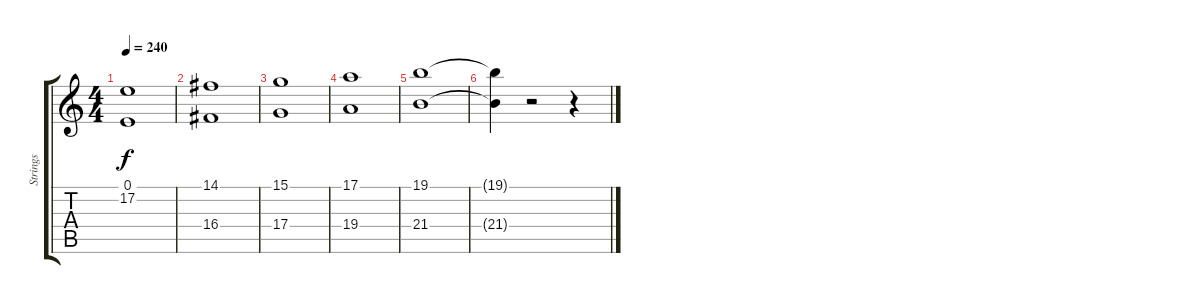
\track ("Strings" "Strings") {instrument stringensemble1}
\staff {score tabs}
\tuning (E4 B3 G3 D3 A2 E2) {hide}
\ts (4 4)
\tempo 240
\clef g2
\ks c
(0.1 17.2).1{dy f} |
(14.1 16.4).1 |
(15.1 17.4).1 |
(17.1 19.4).1 |
(19.1 21.4).1 |
(19.1{t} 21.4{t}).4 r.2 r.4
